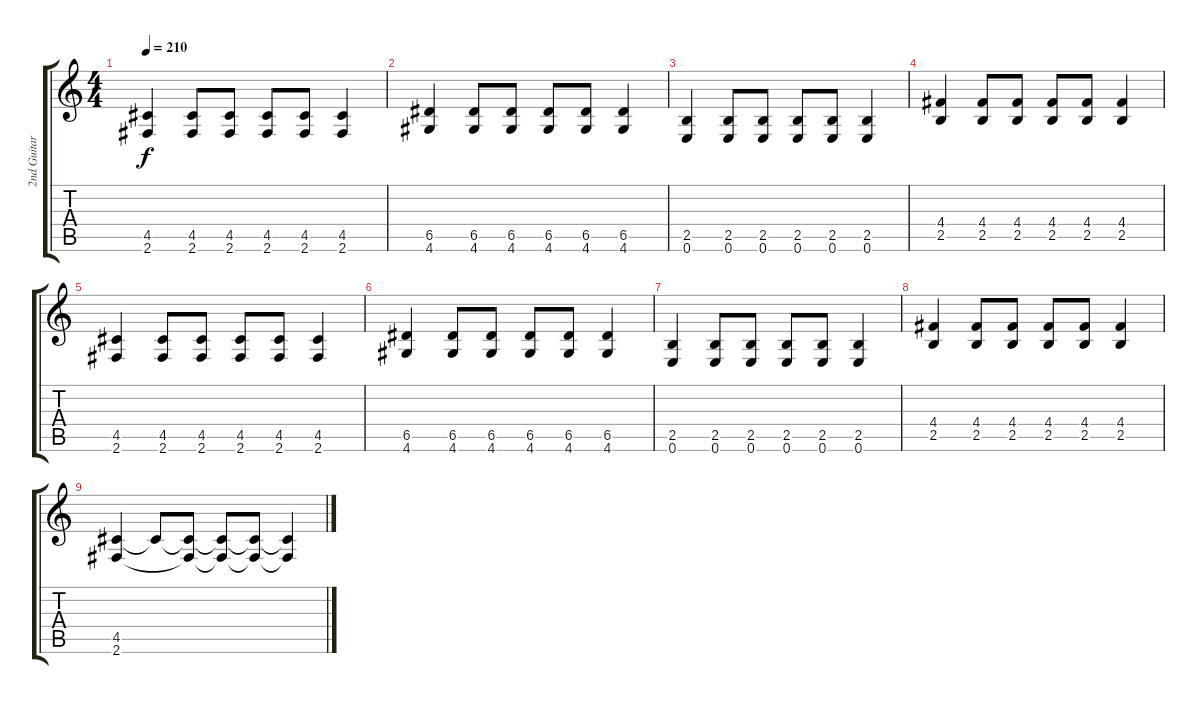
\track ("2nd Guitar" "2nd Guitar") {instrument overdrivenguitar}
\staff {score tabs}
\tuning (E4 B3 G3 D3 A2 E2) {hide}
\ts (4 4)
\tempo 210
\clef g2
\ks c
(4.5 2.6).4{dy f} (4.5 2.6).8 (4.5 2.6).8 (4.5 2.6).8 (4.5 2.6).8 (4.5 2.6).4 |
(6.5 4.6).4 (6.5 4.6).8 (6.5 4.6).8 (6.5 4.6).8 (6.5 4.6).8 (6.5 4.6).4 |
(2.5 0.6).4 (2.5 0.6).8 (2.5 0.6).8 (2.5 0.6).8 (2.5 0.6).8 (2.5 0.6).4 |
(4.4 2.5).4 (4.4 2.5).8 (4.4 2.5).8 (4.4 2.5).8 (4.4 2.5).8 (4.4 2.5).4 |
(4.5 2.6).4 (4.5 2.6).8 (4.5 2.6).8 (4.5 2.6).8 (4.5 2.6).8 (4.5 2.6).4 |
(6.5 4.6).4 (6.5 4.6).8 (6.5 4.6).8 (6.5 4.6).8 (6.5 4.6).8 (6.5 4.6).4 |
(2.5 0.6).4 (2.5 0.6).8 (2.5 0.6).8 (2.5 0.6).8 (2.5 0.6).8 (2.5 0.6).4 |
(4.4 2.5).4 (4.4 2.5).8 (4.4 2.5).8 (4.4 2.5).8 (4.4 2.5).8 (4.4 2.5).4 |
(4.5 2.6).4 4.5{t}.8 (4.5{t} 2.6{t}).8 (4.5{t} 2.6{t}).8 (4.5{t} 2.6{t}).8 (4.5{t} 2.6{t}).4
